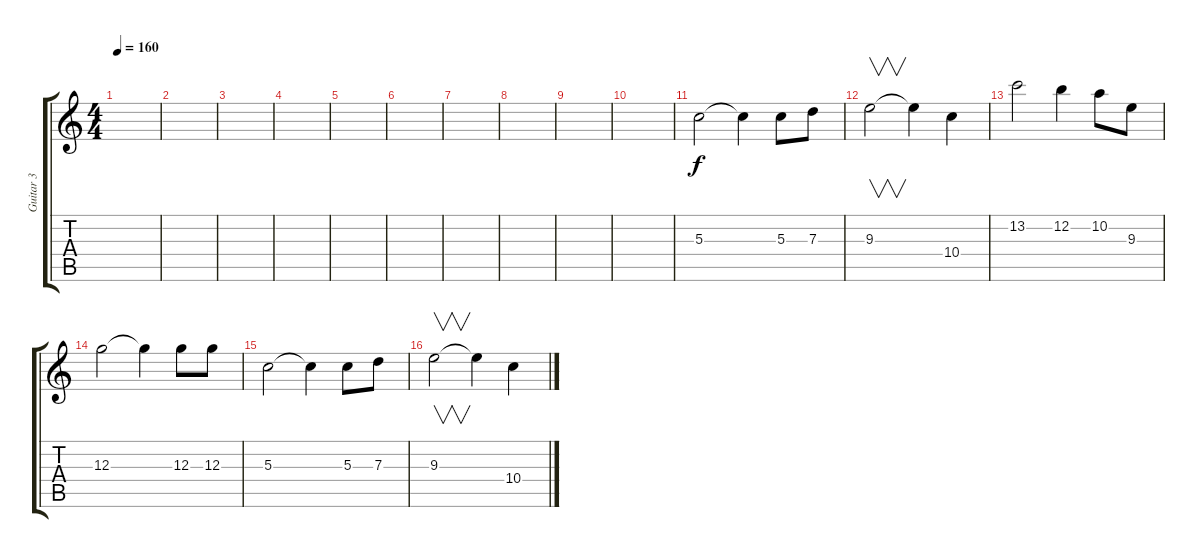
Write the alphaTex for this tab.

\track ("Guitar 3" "Guitar 3") {instrument distortionguitar}
\staff {score tabs}
\tuning (E4 B3 G3 D3 A2 E2) {hide}
\ts (4 4)
\tempo 160
\clef g2
\ks c
|
|
|
|
|
|
|
|
|
|
5.3.2{instrument distortionguitar} 5.3{t}.4 5.3.8 7.3.8 |
9.3.2{v} 9.3{t}.4 10.4.4 |
13.2.2 12.2.4 10.2.8 9.3.8 |
12.3.2 12.3{t}.4 12.3.8 12.3.8 |
5.3.2 5.3{t}.4 5.3.8 7.3.8 |
9.3.2{v} 9.3{t}.4 10.4.4
